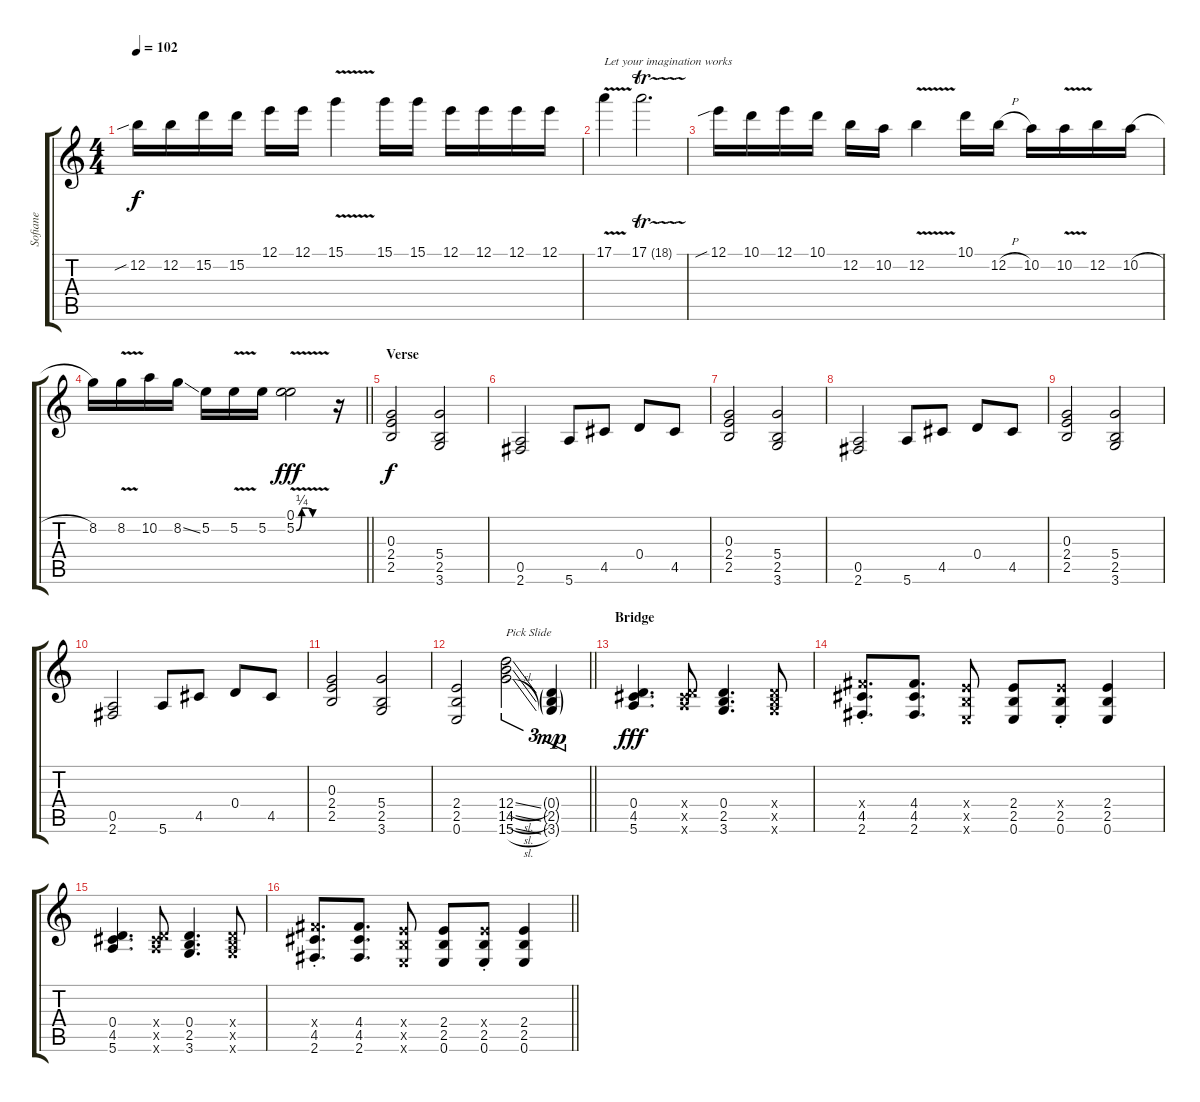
\track ("Sofiane" "Sofiane") {instrument electricguitarclean}
\staff {score tabs}
\tuning (E4 B3 G3 D3 A2 E2) {hide}
\ts (4 4)
\tempo 102
\clef g2
\ks c
12.2{sib}.16{dy f} 12.2.16 15.2.16 15.2.16 12.1.16 12.1.16 15.1{v}.4 15.1.16 15.1.16 12.1.16 12.1.16 12.1.16 12.1.16 |
17.1{v}.4{txt "Let your imagination works"} 17.1{tr (18 32)}.2{d} |
12.1{sib}.16 10.1.16 12.1.16 10.1.16 12.2.16 10.2.16 12.2{v}.4 10.1.16 12.2{h}.16 10.2.16 10.2{v}.16 12.2.16 10.2{h}.16 |
\barLineRight lightlight
8.2.16 8.2{v}.16 10.2.16 8.2{ss}.16 5.2.16 5.2{v}.16 5.2.16 (0.1 5.2{be (custom 0 0 10 1 20 1 30 0 60 0) v}).2{dy fff} r.16 |
\section ("" "Verse")
(0.3 2.4 2.5).2{dy f} (5.4 2.5 3.6).2 |
(0.5 2.6).2 5.6.8 4.5.8 0.4.8 4.5.8 |
(0.3 2.4 2.5).2 (5.4 2.5 3.6).2 |
(0.5 2.6).2 5.6.8 4.5.8 0.4.8 4.5.8 |
(0.3 2.4 2.5).2 (5.4 2.5 3.6).2 |
(0.5 2.6).2 5.6.8 4.5.8 0.4.8 4.5.8 |
(0.3 2.4 2.5).2 (5.4 2.5 3.6).2 |
\barLineRight lightlight
(2.4 2.5 0.6).2 (12.4{sl} 14.5{sl} 15.6{sl}).2{tu (3 2) txt "Pick Slide"} (0.4{g} 2.5{g} 3.6{g}).4{tu (3 2) dy mp} |
\section ("" "Bridge")
(0.4 4.5 5.6).4{d dy fff volume 14} (0.4{x} 4.5{x} 5.6{x}).8 (0.4 2.5 3.6).4{d} (0.4{x} 2.5{x} 3.6{x}).8 |
(4.4{st x} 4.5{st} 2.6{st}).8{d} (4.4 4.5 2.6).8{d} (2.4{x} 2.5{x} 0.6{x}).8 (2.4 2.5 0.6).8 (2.4{x} 2.5{st} 0.6{st}).8 (2.4 2.5 0.6).4 |
(0.4 4.5 5.6).4{d} (0.4{x} 4.5{x} 5.6{x}).8 (0.4 2.5 3.6).4{d} (0.4{x} 2.5{x} 3.6{x}).8 |
\barLineRight lightlight
(4.4{st x} 4.5{st} 2.6{st}).8{d} (4.4 4.5 2.6).8{d} (2.4{x} 2.5{x} 0.6{x}).8 (2.4 2.5 0.6).8 (2.4{x} 2.5{st} 0.6{st}).8 (2.4 2.5 0.6).4
